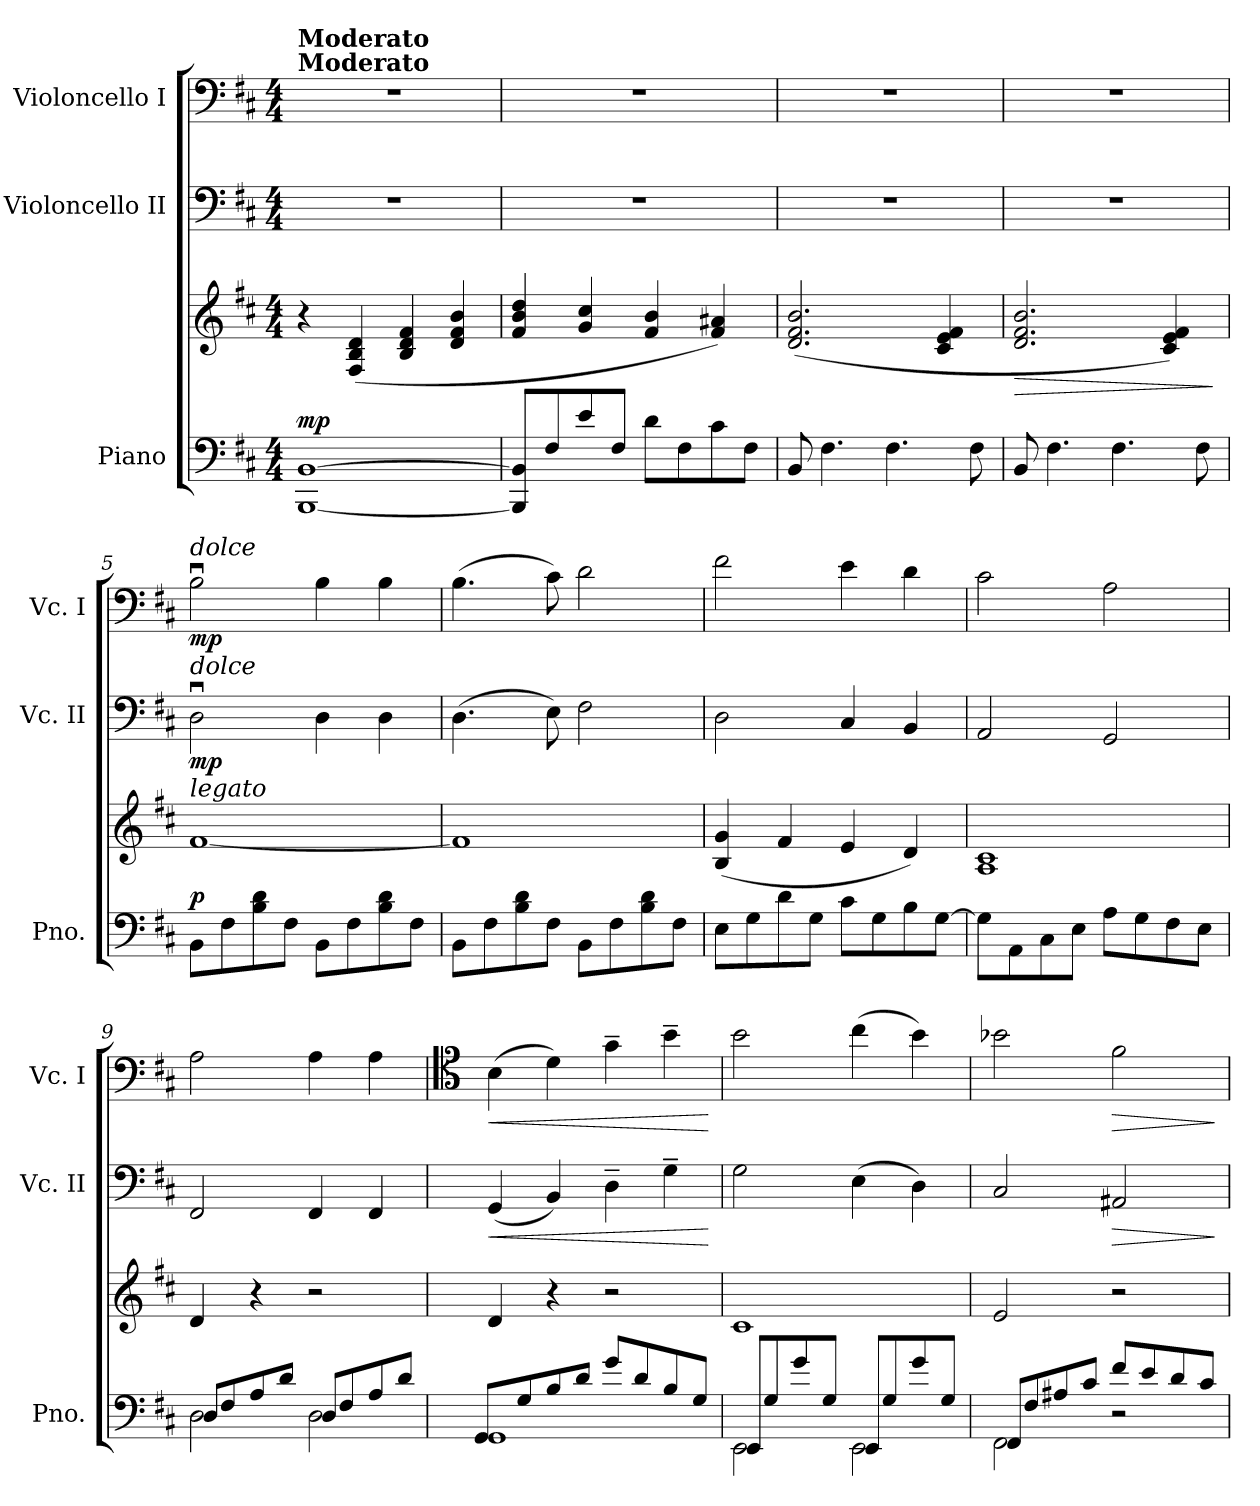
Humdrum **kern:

**kern	**kern	**dynam	**kern	**dynam	**kern	**dynam
*part3	*part3	*part3	*part2	*part2	*part1	*part1
*staff4	*staff3	*staff3/4	*staff2	*staff2	*staff1	*staff1
*I"Piano	*	*	*I"Violoncello II	*	*I"Violoncello I	*
*I'Pno.	*	*	*I'Vc. II	*	*I'Vc. I	*
*clefF4	*clefG2	*	*clefF4	*	*clefF4	*
*k[f#c#]	*k[f#c#]	*	*k[f#c#]	*	*k[f#c#]	*
*M4/4	*M4/4	*	*M4/4	*	*M4/4	*
=1	=1	=1	=1	=1	=1	=1
!	!	!	!	!	!LO:TX:a:B:t=Moderato	!
!	!	!	!	!	!LO:TX:a:B:t=Moderato	!
!	!	!LO:DY:a=2	!	!	!	!
[1BBB [1BB	4r	mp	1r	.	1r	.
.	(4F#/ 4B/ 4d/	.	.	.	.	.
.	4B/ 4d/ 4f#/	.	.	.	.	.
.	4d/ 4f#/ 4b/	.	.	.	.	.
=2	=2	=2	=2	=2	=2	=2
8BBB/] 8BB/]L	4f#/ 4b/ 4dd/	.	1r	.	1r	.
8F#/	.	.	.	.	.	.
8e/	4g/ 4cc#/	.	.	.	.	.
8F#/J	.	.	.	.	.	.
8d\L	4f#/ 4b/	.	.	.	.	.
8F#\	.	.	.	.	.	.
8c#\	4f#/ 4a#X/)	.	.	.	.	.
8F#\J	.	.	.	.	.	.
=3	=3	=3	=3	=3	=3	=3
8BB/	(2.d/ 2.f#/ 2.b/	.	1r	.	1r	.
4.F#\	.	.	.	.	.	.
4.F#\	.	.	.	.	.	.
.	4c#/ 4e/ 4f#/	.	.	.	.	.
8F#\	.	.	.	.	.	.
=4	=4	=4	=4	=4	=4	=4
!	!	!LO:HP:b	!	!	!	!
8BB/	2.d/ 2.f#/ 2.b/	>	1r	.	1r	.
4.F#\	.	.	.	.	.	.
4.F#\	.	.	.	.	.	.
.	4c#/ 4e/ 4f#/)	.	.	.	.	.
8F#\	.	.	.	.	.	.
.	.	]	.	.	.	.
=5	=5	=5	=5	=5	=5	=5
!	!	!	!	!	!LO:TX:a:i:t=dolce	!
!	!	!	!LO:TX:a:i:t=dolce	!	!	!
!	!LO:TX:a:i:t=legato	!	!	!	!	!
!	!	!LO:DY:a=2	!	!LO:DY:b	!	!LO:DY:b
8BB\L	[1f#	p	2Du\	mp	2Bu\	mp
8F#\	.	.	.	.	.	.
8B\ 8d\	.	.	.	.	.	.
8F#\J	.	.	.	.	.	.
8BB\L	.	.	4D\	.	4B\	.
8F#\	.	.	.	.	.	.
8B\ 8d\	.	.	4D\	.	4B\	.
8F#\J	.	.	.	.	.	.
!!LO:LB:g=z
=6	=6	=6	=6	=6	=6	=6
8BB\L	1f#]	.	(4.D\	.	(4.B\	.
8F#\	.	.	.	.	.	.
8B\ 8d\	.	.	.	.	.	.
8F#\J	.	.	8E\)	.	8c#\)	.
8BB\L	.	.	2F#\	.	2d\	.
8F#\	.	.	.	.	.	.
8B\ 8d\	.	.	.	.	.	.
8F#\J	.	.	.	.	.	.
=7	=7	=7	=7	=7	=7	=7
8E\L	(4B/ 4g/	.	2D\	.	2f#\	.
8G\	.	.	.	.	.	.
8d\	4f#/	.	.	.	.	.
8G\J	.	.	.	.	.	.
8c#\L	4e/	.	4C#/	.	4e\	.
8G\	.	.	.	.	.	.
8B\	4d/)	.	4BB/	.	4d\	.
[8G\J	.	.	.	.	.	.
=8	=8	=8	=8	=8	=8	=8
8G\L]	1A 1c#	.	2AA/	.	2c#\	.
8AA\	.	.	.	.	.	.
8C#\	.	.	.	.	.	.
8E\J	.	.	.	.	.	.
8A\L	.	.	2GG/	.	2A\	.
8G\	.	.	.	.	.	.
8F#\	.	.	.	.	.	.
8E\J	.	.	.	.	.	.
=9	=9	=9	=9	=9	=9	=9
*^	*	*	*	*	*	*
*	*^	*	*	*	*	*	*
1rbyy	2D\	8D/L	4d/	.	2FF#/	.	2A\	.
.	.	8F#/	.	.	.	.	.	.
.	.	8A/	4r	.	.	.	.	.
.	.	8d/J	.	.	.	.	.	.
.	2D\	8D/L	2r	.	4FF#/	.	4A\	.
.	.	8F#/	.	.	.	.	.	.
.	.	8A/	.	.	4FF#/	.	4A\	.
.	.	8d/J	.	.	.	.	.	.
!!LO:PB:g=z
=10	=10	=10	=10	=10	=10	=10	=10	=10
*	*	*	*	*	*	*	*clefC4	*
!	!	!	!	!	!	!LO:HP:b	!	!LO:HP:b
1rbyy	1GG	8GG/L	4d/	.	(4GG/	<	(4B\	<
.	.	8G/	.	.	.	.	.	.
.	.	8B/	4r	.	4BB/)	.	4d\)	.
.	.	8d/J	.	.	.	.	.	.
.	.	8g/L	2r	.	4D~\	.	4g~\	.
.	.	8d/	.	.	.	.	.	.
.	.	8B/	.	.	4G~\	.	4b~\	.
.	.	8G/J	.	.	.	.	.	.
*v	*v	*v	*	*	*	*	*	*
.	.	.	.	[	.	[
=11	=11	=11	=11	=11	=11	=11
*^	*	*	*	*	*	*
*	*^	*	*	*	*	*	*
1rbyy	2EE\	8EE/L	1c#	.	2G\	.	2b\	.
.	.	8G/	.	.	.	.	.	.
.	.	8g/	.	.	.	.	.	.
.	.	8G/J	.	.	.	.	.	.
.	2EE\	8EE/L	.	.	(4E\	.	(4cc#\	.
.	.	8G/	.	.	.	.	.	.
.	.	8g/	.	.	4D\)	.	4b\)	.
.	.	8G/J	.	.	.	.	.	.
=12	=12	=12	=12	=12	=12	=12	=12	=12
1rbyy	2FF#\	8FF#/L	2e/	.	2C#/	.	2b-X\	.
.	.	8F#/	.	.	.	.	.	.
.	.	8A#X/	.	.	.	.	.	.
.	.	8c#/J	.	.	.	.	.	.
!	!	!	!	!	!	!LO:HP:b	!	!LO:HP:b
.	2r	8f#/L	2r	.	2AA#X/	>	2f#\	>
.	.	8e/	.	.	.	.	.	.
.	.	8d/	.	.	.	.	.	.
.	.	8c#/J	.	.	.	.	.	.
*v	*v	*v	*	*	*	*	*	*
.	.	.	.	]	.	]
=	=	=	=	=	=	=
*-	*-	*-	*-	*-	*-	*-
